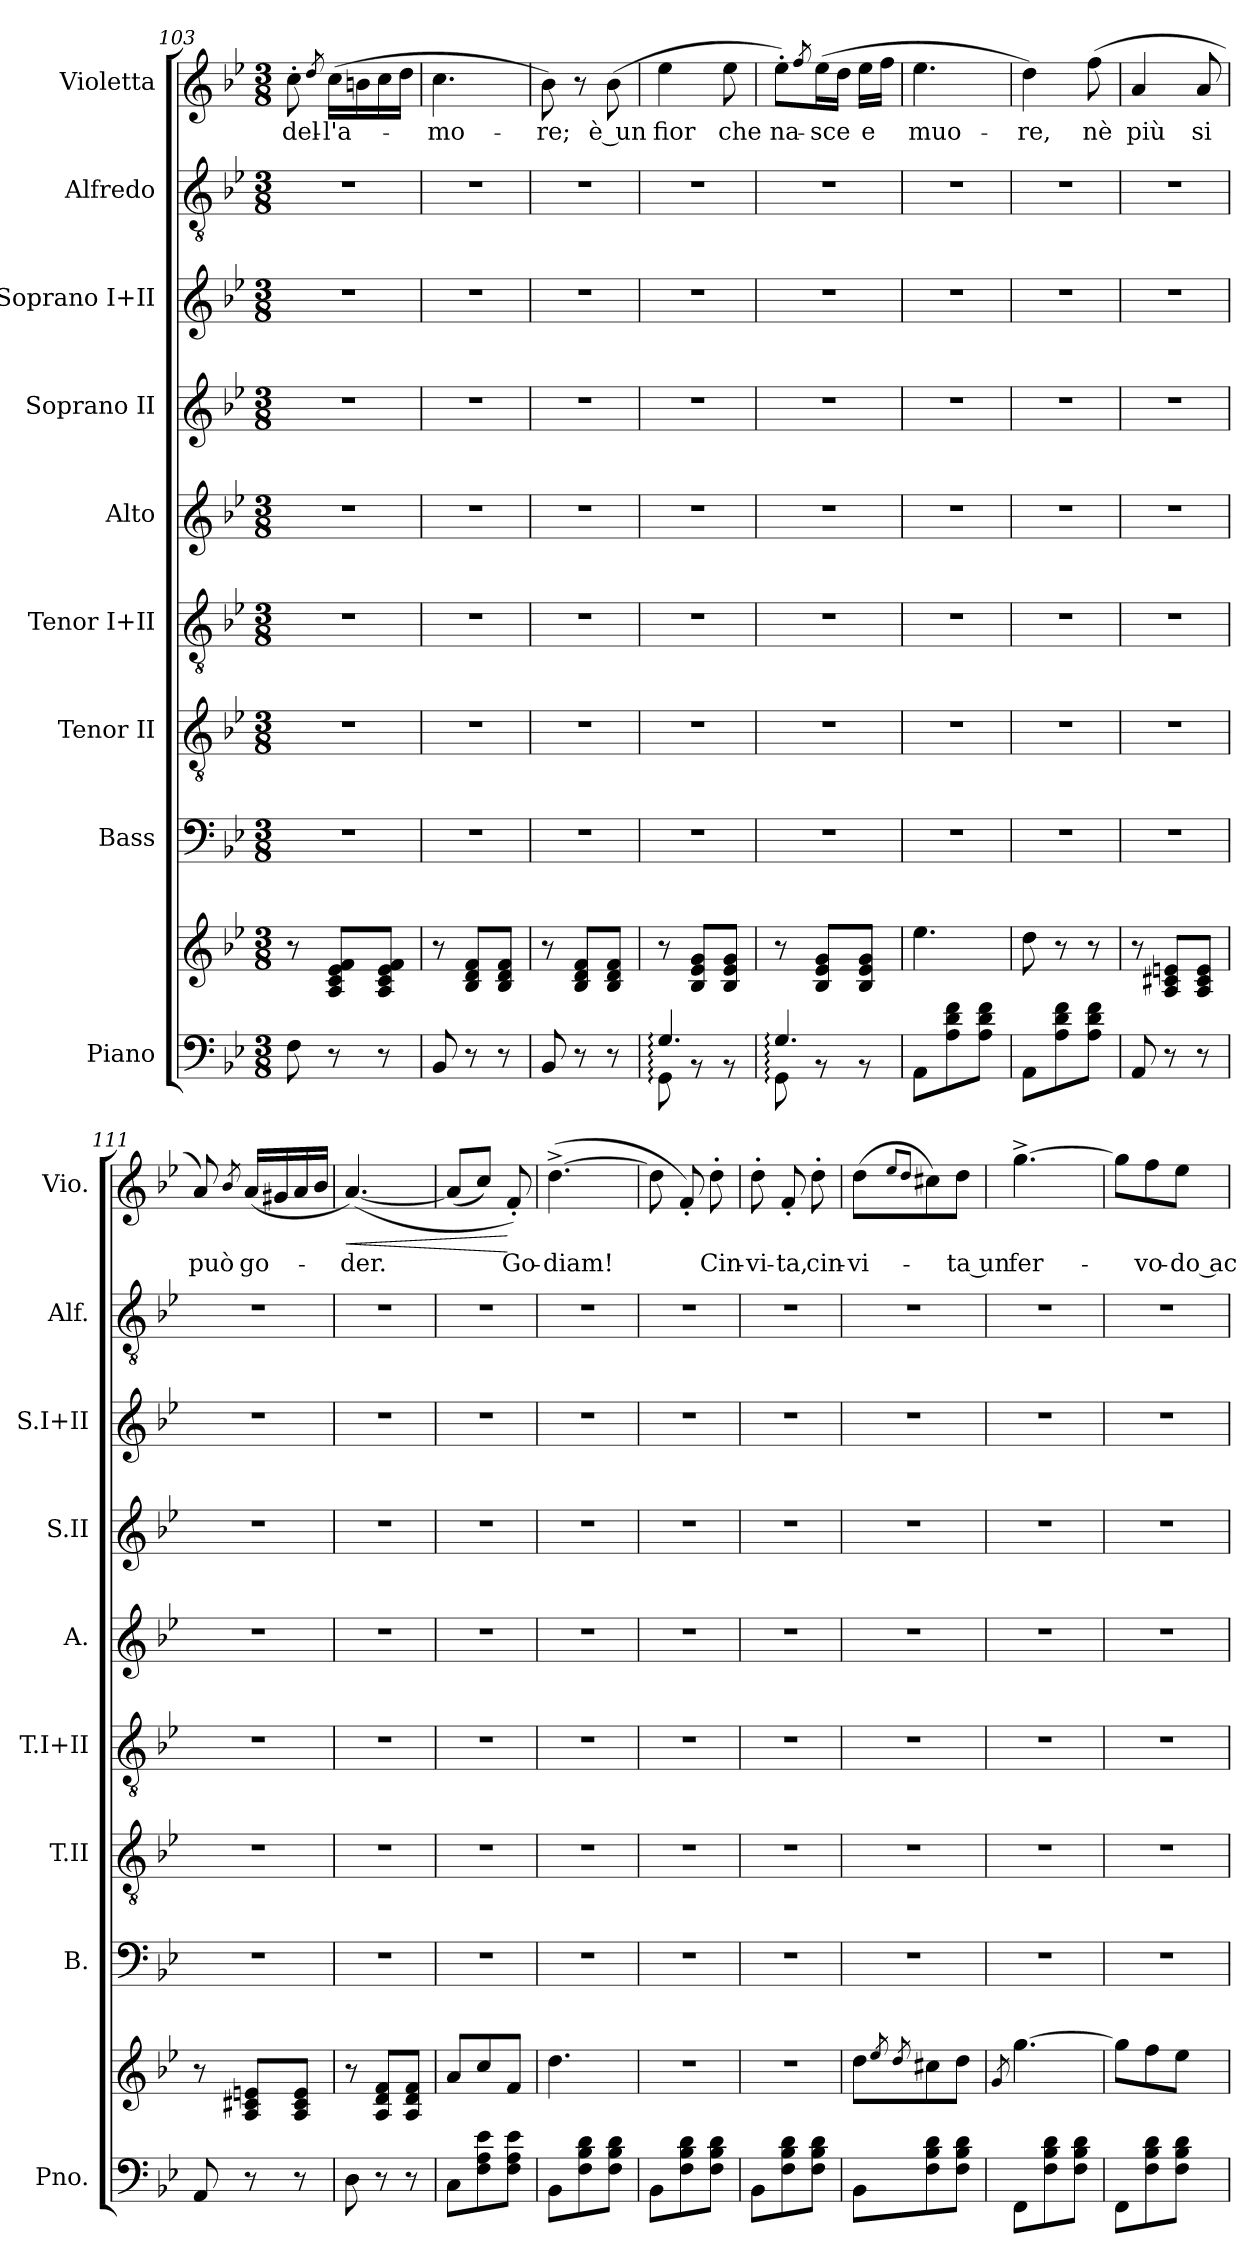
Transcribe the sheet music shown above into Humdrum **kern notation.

**kern	**kern	**kern	**kern	**kern	**kern	**kern	**kern	**kern	**kern	**text	**dynam
*part9	*part9	*part8	*part7	*part6	*part5	*part4	*part3	*part2	*part1	*part1	*part1
*staff10	*staff9	*staff8	*staff7	*staff6	*staff5	*staff4	*staff3	*staff2	*staff1	*staff1	*staff1
*I"Piano	*	*I"Bass	*I"Tenor II	*I"Tenor I+II	*I"Alto	*I"Soprano II	*I"Soprano I+II	*I"Alfredo	*I"Violetta	*	*
*I'Pno.	*	*I'B.	*I'T.II	*I'T.I+II	*I'A.	*I'S.II	*I'S.I+II	*I'Alf.	*I'Vio.	*	*
*clefF4	*clefG2	*clefF4	*clefGv2	*clefGv2	*clefG2	*clefG2	*clefG2	*clefGv2	*clefG2	*	*
*k[b-e-]	*k[b-e-]	*k[b-e-]	*k[b-e-]	*k[b-e-]	*k[b-e-]	*k[b-e-]	*k[b-e-]	*k[b-e-]	*k[b-e-]	*	*
*M3/8	*M3/8	*M3/8	*M3/8	*M3/8	*M3/8	*M3/8	*M3/8	*M3/8	*M3/8	*	*
=103	=103	=103	=103	=103	=103	=103	=103	=103	=103	=103	=103
!	!	!	!	!	!	!	!	!	!	!LO:LY:b	!
8F\	8r	4.r	4.r	4.r	4.r	4.r	4.r	4.r	8cc'\	del-	.
.	.	.	.	.	.	.	.	.	8qdd/	.	.
!	!	!	!	!	!	!	!	!	!	!LO:LY:b	!
8r	8A/ 8c/ 8e-/ 8f/L	.	.	.	.	.	.	.	(16cc\LL	-l'a-	.
.	.	.	.	.	.	.	.	.	16bn\	.	.
8r	8A/ 8c/ 8e-/ 8f/J	.	.	.	.	.	.	.	16cc\	.	.
.	.	.	.	.	.	.	.	.	16dd\JJ	.	.
=104	=104	=104	=104	=104	=104	=104	=104	=104	=104	=104	=104
!	!	!	!	!	!	!	!	!	!	!LO:LY:b	!
8BB-/	8r	4.r	4.r	4.r	4.r	4.r	4.r	4.r	4.cc\	-mo-	.
8r	8B-/ 8d/ 8f/L	.	.	.	.	.	.	.	.	.	.
8r	8B-/ 8d/ 8f/J	.	.	.	.	.	.	.	.	.	.
=105	=105	=105	=105	=105	=105	=105	=105	=105	=105	=105	=105
!	!	!	!	!	!	!	!	!	!	!LO:LY:b	!
8BB-/	8r	4.r	4.r	4.r	4.r	4.r	4.r	4.r	8b-\)	-re;	.
8r	8B-/ 8d/ 8f/L	.	.	.	.	.	.	.	8r	.	.
!	!	!	!	!	!	!	!	!	!	!LO:LY:b	!
8r	8B-/ 8d/ 8f/J	.	.	.	.	.	.	.	(8b-\	è un	.
=106	=106	=106	=106	=106	=106	=106	=106	=106	=106	=106	=106
*^	*	*	*	*	*	*	*	*	*	*	*
!	!	!	!	!	!	!	!	!	!	!	!LO:LY:b	!
4.G:/	8GG:\	8r	4.r	4.r	4.r	4.r	4.r	4.r	4.r	4ee-\	fior	.
.	8rBB	8B-/ 8e-/ 8g/L	.	.	.	.	.	.	.	.	.	.
!	!	!	!	!	!	!	!	!	!	!	!LO:LY:b	!
.	8rBB	8B-/ 8e-/ 8g/J	.	.	.	.	.	.	.	8ee-\	che	.
=107	=107	=107	=107	=107	=107	=107	=107	=107	=107	=107	=107	=107
!	!	!	!	!	!	!	!	!	!	!	!LO:LY:b	!
4.G:/	8GG:\	8r	4.r	4.r	4.r	4.r	4.r	4.r	4.r	8ee-'\L)	na-	.
.	.	.	.	.	.	.	.	.	.	8qff/	.	.
!	!	!	!	!	!	!	!	!	!	!	!LO:LY:b	!
.	8rBB	8B-/ 8e-/ 8g/L	.	.	.	.	.	.	.	(16ee-\L	sce	.
.	.	.	.	.	.	.	.	.	.	16dd\JJ	.	.
!	!	!	!	!	!	!	!	!	!	!	!LO:LY:b	!
.	8rBB	8B-/ 8e-/ 8g/J	.	.	.	.	.	.	.	16ee-\LL	e	.
.	.	.	.	.	.	.	.	.	.	16ff\JJ	.	.
*v	*v	*	*	*	*	*	*	*	*	*	*	*
!!LO:LB:g=z
=108	=108	=108	=108	=108	=108	=108	=108	=108	=108	=108	=108
!	!	!	!	!	!	!	!	!	!	!LO:LY:b	!
8AA/L	4.ee-\	4.r	4.r	4.r	4.r	4.r	4.r	4.r	4.ee-\	muo-	.
8A\ 8d\ 8f\	.	.	.	.	.	.	.	.	.	.	.
8A\ 8d\ 8f\J	.	.	.	.	.	.	.	.	.	.	.
=109	=109	=109	=109	=109	=109	=109	=109	=109	=109	=109	=109
!	!	!	!	!	!	!	!	!	!	!LO:LY:b	!
8AA/L	8dd\	4.r	4.r	4.r	4.r	4.r	4.r	4.r	4dd\)	-re,	.
8A\ 8d\ 8f\	8r	.	.	.	.	.	.	.	.	.	.
!	!	!	!	!	!	!	!	!	!	!LO:LY:b	!
8A\ 8d\ 8f\J	8r	.	.	.	.	.	.	.	(8ff\	nè	.
=110	=110	=110	=110	=110	=110	=110	=110	=110	=110	=110	=110
!	!	!	!	!	!	!	!	!	!	!LO:LY:b	!
8AA/	8r	4.r	4.r	4.r	4.r	4.r	4.r	4.r	4a/	più	.
8r	8A/ 8c#X/ 8en/L	.	.	.	.	.	.	.	.	.	.
!	!	!	!	!	!	!	!	!	!	!LO:LY:b	!
8r	8A/ 8c#/ 8e/J	.	.	.	.	.	.	.	8a/	si	.
=111	=111	=111	=111	=111	=111	=111	=111	=111	=111	=111	=111
!	!	!	!	!	!	!	!	!	!	!LO:LY:b	!
8AA/	8r	4.r	4.r	4.r	4.r	4.r	4.r	4.r	8a/)	può	.
.	.	.	.	.	.	.	.	.	8qb-/	.	.
!	!	!	!	!	!	!	!	!	!	!LO:LY:b	!
8r	8A/ 8c#X/ 8en/L	.	.	.	.	.	.	.	(16a/LL	go-	.
.	.	.	.	.	.	.	.	.	16g#X/	.	.
8r	8A/ 8c#/ 8e/J	.	.	.	.	.	.	.	16a/	.	.
.	.	.	.	.	.	.	.	.	16b-/JJ	.	.
=112	=112	=112	=112	=112	=112	=112	=112	=112	=112	=112	=112
!	!	!	!	!	!	!	!	!	!	!LO:LY:b	!LO:HP:b
8D\	8r	4.r	4.r	4.r	4.r	4.r	4.r	4.r	([4.a/)	-der.	<
8r	8A/ 8d/ 8f/L	.	.	.	.	.	.	.	.	.	.
8r	8A/ 8d/ 8f/J	.	.	.	.	.	.	.	.	.	.
=113	=113	=113	=113	=113	=113	=113	=113	=113	=113	=113	=113
8C/L	8a/L	4.r	4.r	4.r	4.r	4.r	4.r	4.r	(8a/L]	.	.
8F\ 8A\ 8e-\	8cc\	.	.	.	.	.	.	.	8cc/J)	.	.
!	!	!	!	!	!	!	!	!	!	!LO:LY:b	!
8F\ 8A\ 8e-\J	8f/J	.	.	.	.	.	.	.	8f'/)	Go-	[
=114	=114	=114	=114	=114	=114	=114	=114	=114	=114	=114	=114
!	!	!	!	!	!	!	!	!	!	!LO:LY:b	!
8BB-/L	4.dd\	4.r	4.r	4.r	4.r	4.r	4.r	4.r	([4.dd^\	-diam!	.
8F\ 8B-\ 8d\	.	.	.	.	.	.	.	.	.	.	.
8F\ 8B-\ 8d\J	.	.	.	.	.	.	.	.	.	.	.
=115	=115	=115	=115	=115	=115	=115	=115	=115	=115	=115	=115
8BB-/L	4.r	4.r	4.r	4.r	4.r	4.r	4.r	4.r	8dd\]	.	.
8F\ 8B-\ 8d\	.	.	.	.	.	.	.	.	8f'/)	.	.
!	!	!	!	!	!	!	!	!	!	!LO:LY:b	!
8F\ 8B-\ 8d\J	.	.	.	.	.	.	.	.	8dd'\	Cin-	.
=116	=116	=116	=116	=116	=116	=116	=116	=116	=116	=116	=116
!	!	!	!	!	!	!	!	!	!	!LO:LY:b	!
8BB-/L	4.r	4.r	4.r	4.r	4.r	4.r	4.r	4.r	8dd'\	-vi-	.
!	!	!	!	!	!	!	!	!	!	!LO:LY:b	!
8F\ 8B-\ 8d\	.	.	.	.	.	.	.	.	8f'/	-ta,	.
!	!	!	!	!	!	!	!	!	!	!LO:LY:b	!
8F\ 8B-\ 8d\J	.	.	.	.	.	.	.	.	8dd'\	cin-	.
!!LO:LB:g=z
=117	=117	=117	=117	=117	=117	=117	=117	=117	=117	=117	=117
!	!	!	!	!	!	!	!	!	!	!LO:LY:b	!
8BB-/L	8dd\L	4.r	4.r	4.r	4.r	4.r	4.r	4.r	(8dd\L	-vi-	.
.	8qee-/	.	.	.	.	.	.	.	8qee-/L	.	.
.	8qdd/	.	.	.	.	.	.	.	8qdd/J	.	.
8F\ 8B-\ 8d\	8cc#X\	.	.	.	.	.	.	.	8cc#X\)	.	.
!	!	!	!	!	!	!	!	!	!	!LO:LY:b	!
8F\ 8B-\ 8d\J	8dd\J	.	.	.	.	.	.	.	8dd\J	ta un	.
=118	=118	=118	=118	=118	=118	=118	=118	=118	=118	=118	=118
.	8qg/	.	.	.	.	.	.	.	.	.	.
!	!	!	!	!	!	!	!	!	!	!LO:LY:b	!
8FF/L	[4.gg\	4.r	4.r	4.r	4.r	4.r	4.r	4.r	[4.gg^\	fer-	.
8F\ 8B-\ 8d\	.	.	.	.	.	.	.	.	.	.	.
8F\ 8B-\ 8d\J	.	.	.	.	.	.	.	.	.	.	.
=119	=119	=119	=119	=119	=119	=119	=119	=119	=119	=119	=119
8FF/L	8gg\L]	4.r	4.r	4.r	4.r	4.r	4.r	4.r	8gg\L]	.	.
!	!	!	!	!	!	!	!	!	!	!LO:LY:b	!
8F\ 8B-\ 8d\	8ff\	.	.	.	.	.	.	.	8ff\	-vo-	.
!	!	!	!	!	!	!	!	!	!	!LO:LY:b	!
8F\ 8B-\ 8d\J	8ee-\J	.	.	.	.	.	.	.	8ee-\J	do ac-	.
=	=	=	=	=	=	=	=	=	=	=	=
*-	*-	*-	*-	*-	*-	*-	*-	*-	*-	*-	*-
